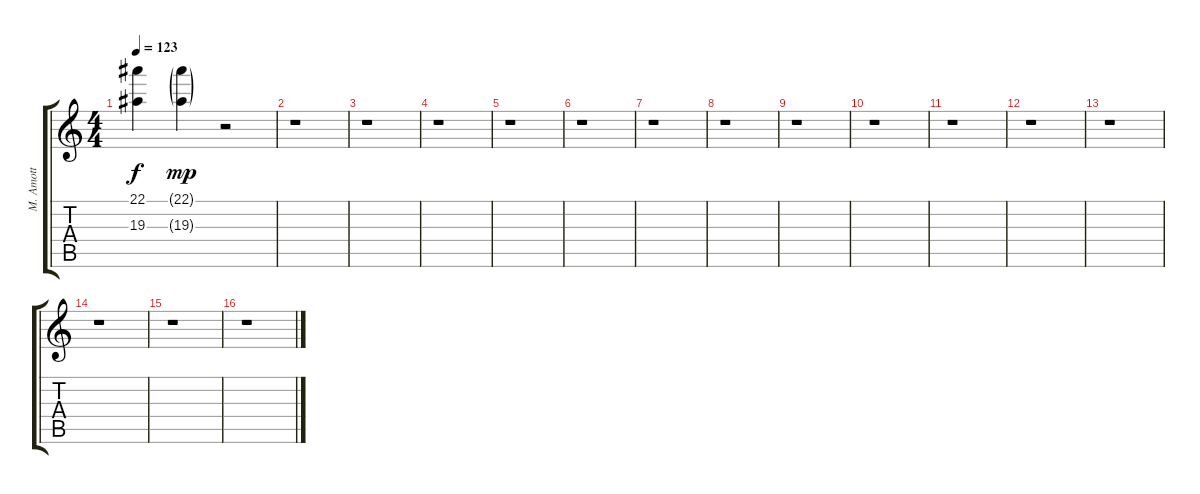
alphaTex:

\track ("M. Amott" "M. Amott") {instrument distortionguitar}
\staff {score tabs}
\tuning (C4 G3 Eb3 Bb2 F2 C2) {hide}
\ts (4 4)
\tempo 123
\clef g2
\ks c
(22.1 19.3).4{dy f} (22.1{g} 19.3{g}).4{dy mp} r.2 |
r.1 |
r.1 |
r.1 |
r.1 |
r.1 |
r.1 |
r.1 |
r.1 |
r.1 |
r.1 |
r.1 |
r.1 |
r.1 |
r.1 |
r.1
